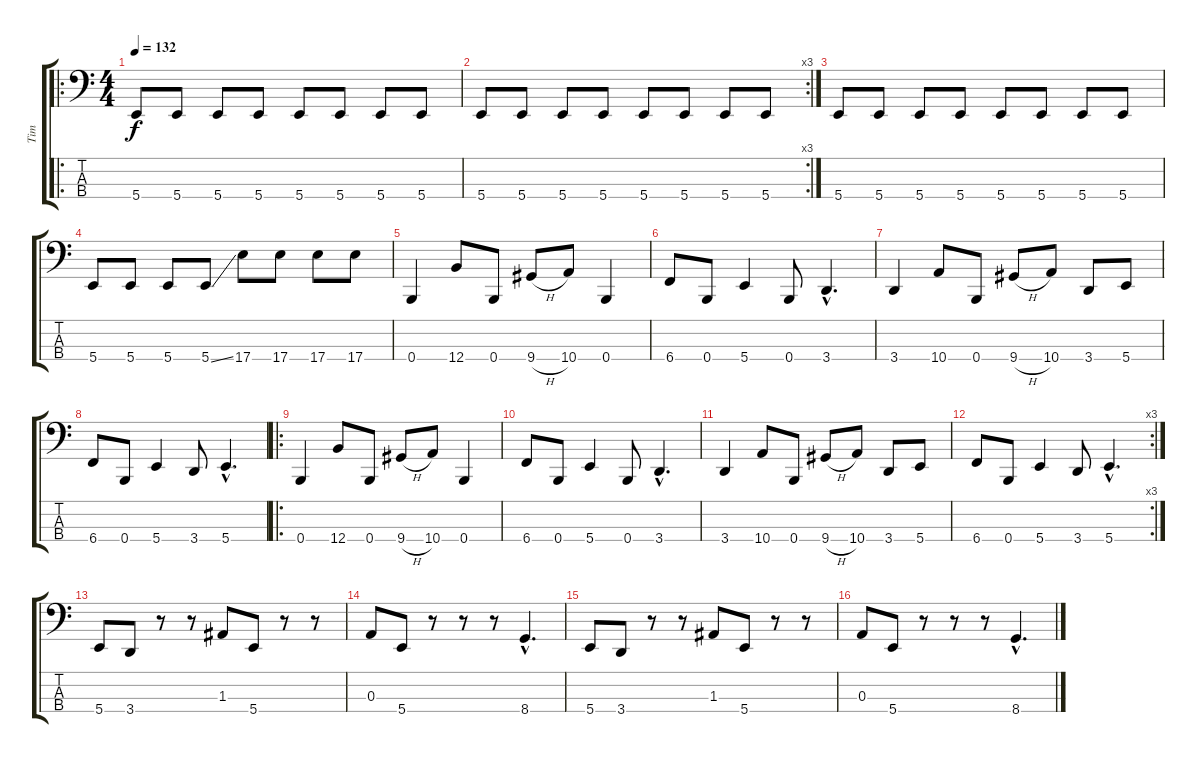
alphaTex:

\track ("Tim" "Tim") {instrument electricbasspick}
\staff {score tabs}
\tuning (G2 D2 A1 B0) {hide}
\ro
\ts (4 4)
\tempo 132
\clef f4
\ks c
5.4.8{dy f} 5.4.8 5.4.8 5.4.8 5.4.8 5.4.8 5.4.8 5.4.8 |
\rc 3
5.4.8 5.4.8 5.4.8 5.4.8 5.4.8 5.4.8 5.4.8 5.4.8 |
5.4.8 5.4.8 5.4.8 5.4.8 5.4.8 5.4.8 5.4.8 5.4.8 |
5.4.8 5.4.8 5.4.8 5.4{ss}.8 17.4.8 17.4.8 17.4.8 17.4.8 |
0.4.4 12.4.8 0.4.8 9.4{h}.8 10.4.8 0.4.4 |
6.4.8 0.4.8 5.4.4 0.4.8 3.4{hac}.4{d} |
3.4.4 10.4.8 0.4.8 9.4{h}.8 10.4.8 3.4.8 5.4.8 |
6.4.8 0.4.8 5.4.4 3.4.8 5.4{hac}.4{d} |
\ro
0.4.4 12.4.8 0.4.8 9.4{h}.8 10.4.8 0.4.4 |
6.4.8 0.4.8 5.4.4 0.4.8 3.4{hac}.4{d} |
3.4.4 10.4.8 0.4.8 9.4{h}.8 10.4.8 3.4.8 5.4.8 |
\rc 3
6.4.8 0.4.8 5.4.4 3.4.8 5.4{hac}.4{d} |
5.4.8 3.4.8 r.8 r.8 1.3.8 5.4.8 r.8 r.8 |
0.3.8 5.4.8 r.8 r.8 r.8 8.4{hac}.4{d} |
5.4.8 3.4.8 r.8 r.8 1.3.8 5.4.8 r.8 r.8 |
0.3.8 5.4.8 r.8 r.8 r.8 8.4{hac}.4{d}
